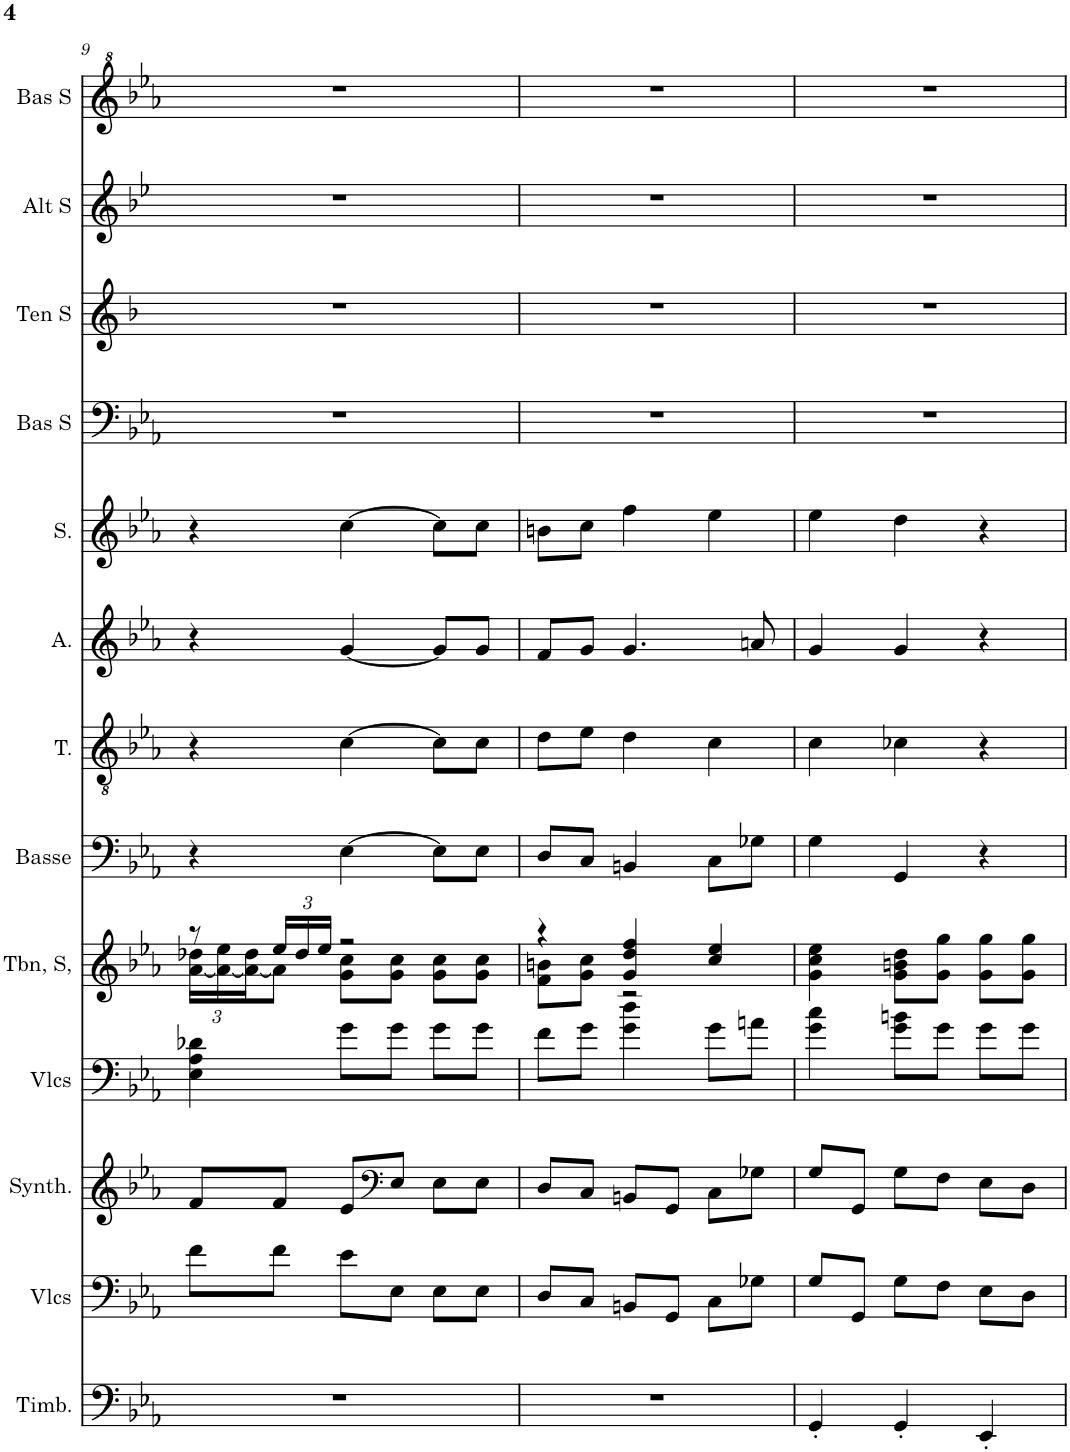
**kern	**kern	**kern	**kern	**kern	**kern	**kern	**kern	**kern	**kern	**kern	**kern	**kern
*part13	*part12	*part11	*part10	*part9	*part8	*part7	*part6	*part5	*part4	*part3	*part2	*part1
*staff13	*staff12	*staff11	*staff10	*staff9	*staff8	*staff7	*staff6	*staff5	*staff4	*staff3	*staff2	*staff1
*I"Timbales, Staff-1	*I"Violoncelles, D'Bass/Strings, etc	*I"Synthétiseur d'instruments à cordes, Synth strings, etc	*I"Violoncelles, Synth strings 2	*I"Trombone Soprano, 1st violins	*I"Basse	*I"Ténor	*I"Alto	*I"Soprano	*I"Basse Solo	*I"Tenor Solo	*I"Alto Solo	*I"Soprano Solo
*I'Timb.	*I'Vlcs	*I'Synth.	*I'Vlcs	*I'Tbn, S,	*I'Basse	*I'T.	*I'A.	*I'S.	*I'Bas S	*I'Ten S	*I'Alt S	*
!!LO:PB:g=z
*clefF4	*clefF4	*clefG2	*clefF4	*clefG2	*clefF4	*clefGv2	*clefG2	*clefG2	*clefF4	*clefG2	*clefG2	*clefG^2
*	*	*	*	*	*	*	*	*	*	*Trd8c14	*Trd4c7	*
*k[b-e-a-]	*k[b-e-a-]	*k[b-e-a-]	*k[b-e-a-]	*k[b-e-a-]	*k[b-e-a-]	*k[b-e-a-]	*k[b-e-a-]	*k[b-e-a-]	*k[b-e-a-]	*k[b-]	*k[b-e-]	*k[b-e-a-]
*M3/4	*M3/4	*M3/4	*M3/4	*M3/4	*M3/4	*M3/4	*M3/4	*M3/4	*M3/4	*M3/4	*M3/4	*M3/4
=9	=9	=9	=9	=9	=9	=9	=9	=9	=9	=9	=9	=9
*	*	*	*	*^	*	*	*	*	*	*	*	*
*	*	*	*	*	*Xbrackettup	*	*	*	*	*	*	*	*
2.r	8f\L	8f/L	4E-\ 4A-\ 4d-X\	8r	[24a-\ 24dd-X\LL	4r	4r	4r	4r	2.r	2.r	2.r	2.r
.	.	.	.	.	24a-\_ 24ee-\	.	.	.	.	.	.	.	.
.	.	.	.	.	24a-\_ 24dd-\J	.	.	.	.	.	.	.	.
.	8f\J	8f/J	.	24ee-/LL	8a-\J]	.	.	.	.	.	.	.	.
.	.	.	.	24dd-/	.	.	.	.	.	.	.	.	.
.	.	.	.	24ee-/JJ	.	.	.	.	.	.	.	.	.
.	8e-\L	8e-/L	8g\L	2r	8g\ 8cc\L	[4E-\	[4c\	[4g/	[4cc\	.	.	.	.
*	*	*clefF4	*	*	*	*	*	*	*	*	*	*	*
.	8E-\J	8E-/J	8g\J	.	8g\ 8cc\J	.	.	.	.	.	.	.	.
.	8E-\L	8E-\L	8g\L	.	8g\ 8cc\L	8E-\L]	8c\L]	8g/L]	8cc\L]	.	.	.	.
.	8E-\J	8E-\J	8g\J	.	8g\ 8cc\J	8E-\J	8c\J	8g/J	8cc\J	.	.	.	.
=10	=10	=10	=10	=10	=10	=10	=10	=10	=10	=10	=10	=10	=10
2.r	8D/L	8D/L	8f\L	4r	8f\ 8bn\L	8D/L	8d\L	8f/L	8bn\L	2.r	2.r	2.r	2.r
.	8C/J	8C/J	8g\J	.	8g\ 8cc\J	8C/J	8e-\J	8g/J	8cc\J	.	.	.	.
.	8BBn/L	8BBn/L	4g\ 4dd\	4g/ 4dd/ 4ff/	2r	4BBn/	4d\	4.g/	4ff\	.	.	.	.
.	8GG/J	8GG/J	.	.	.	.	.	.	.	.	.	.	.
.	8C\L	8C\L	8g\L	4cc/ 4ee-/	.	8C\L	4c\	.	4ee-\	.	.	.	.
.	8G-X\J	8G-X\J	8an\J	.	.	8G-X\J	.	8an/	.	.	.	.	.
*	*	*	*	*v	*v	*	*	*	*	*	*	*	*
=11	=11	=11	=11	=11	=11	=11	=11	=11	=11	=11	=11	=11
4GG'/	8G/L	8G/L	4g\ 4cc\	4g\ 4cc\ 4ee-\	4G\	4c\	4g/	4ee-\	2.r	2.r	2.r	2.r
.	8GG/J	8GG/J	.	.	.	.	.	.	.	.	.	.
4GG'/	8G\L	8G\L	8g\ 8bn\L	8g\ 8bn\ 8dd\L	4GG/	4c-X\	4g/	4dd\	.	.	.	.
.	8F\J	8F\J	8g\J	8g\ 8gg\J	.	.	.	.	.	.	.	.
4EE-'/	8E-\L	8E-\L	8g\L	8g\ 8gg\L	4r	4r	4r	4r	.	.	.	.
.	8D\J	8D\J	8g\J	8g\ 8gg\J	.	.	.	.	.	.	.	.
=	=	=	=	=	=	=	=	=	=	=	=	=
*-	*-	*-	*-	*-	*-	*-	*-	*-	*-	*-	*-	*-
